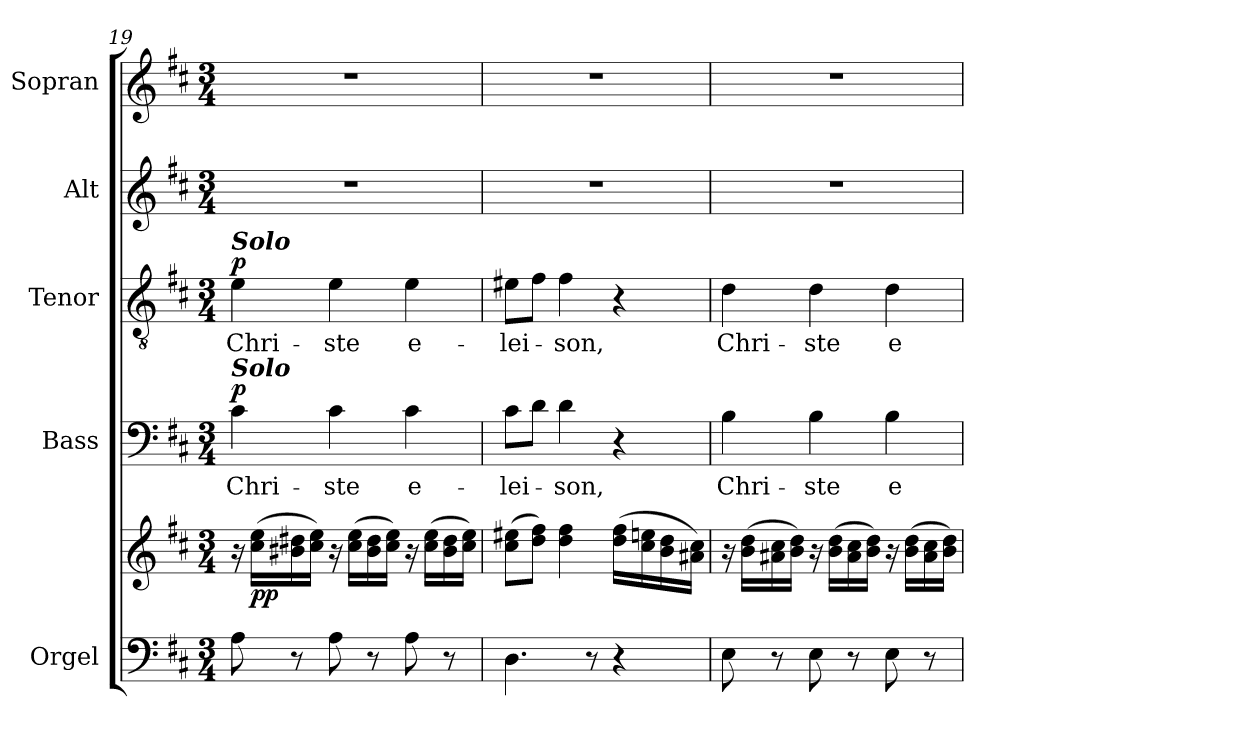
**kern	**kern	**dynam	**kern	**text	**dynam	**kern	**text	**dynam	**kern	**kern
*part5	*part5	*part5	*part4	*part4	*part4	*part3	*part3	*part3	*part2	*part1
*staff6	*staff5	*staff5/6	*staff4	*staff4	*staff4	*staff3	*staff3	*staff3	*staff2	*staff1
*I"Orgel	*	*	*I"Bass	*	*	*I"Tenor	*	*	*I"Alt	*I"Sopran
*I'Org.	*	*	*I'B.	*	*	*I'T.	*	*	*I'A.	*I'S.
*clefF4	*clefG2	*	*clefF4	*	*	*clefGv2	*	*	*clefG2	*clefG2
*k[f#c#]	*k[f#c#]	*	*k[f#c#]	*	*	*k[f#c#]	*	*	*k[f#c#]	*k[f#c#]
*D:	*D:	*	*D:	*	*	*D:	*	*	*D:	*D:
*M3/4	*M3/4	*	*M3/4	*	*	*M3/4	*	*	*M3/4	*M3/4
=19	=19	=19	=19	=19	=19	=19	=19	=19	=19	=19
!	!	!	!	!	!	!LO:TX:a:Bi:t=Solo	!	!	!	!
!	!	!	!LO:TX:a:Bi:t=Solo	!	!	!	!	!	!	!
!	!	!	!	!LO:LY:b	!LO:DY:a	!	!LO:LY:b	!LO:DY:a	!	!
8A\	16r	.	4c#\	Chri-	p	4e\	Chri-	p	2.r	2.r
!	!	!LO:DY:b	!	!	!	!	!	!	!	!
.	(>16cc#\ 16ee\LL	pp	.	.	.	.	.	.	.	.
8r	16b#X\ 16dd#X\	.	.	.	.	.	.	.	.	.
.	16cc#\ 16ee\JJ)	.	.	.	.	.	.	.	.	.
!	!	!	!	!LO:LY:b	!	!	!LO:LY:b	!	!	!
8A\	16r	.	4c#\	-ste	.	4e\	-ste	.	.	.
.	(>16cc#\ 16ee\LL	.	.	.	.	.	.	.	.	.
8r	16b#\ 16dd#\	.	.	.	.	.	.	.	.	.
.	16cc#\ 16ee\JJ)	.	.	.	.	.	.	.	.	.
!	!	!	!	!LO:LY:b	!	!	!LO:LY:b	!	!	!
8A\	16r	.	4c#\	e-	.	4e\	e-	.	.	.
.	(>16cc#\ 16ee\LL	.	.	.	.	.	.	.	.	.
8r	16b#\ 16dd#\	.	.	.	.	.	.	.	.	.
.	16cc#\ 16ee\JJ)	.	.	.	.	.	.	.	.	.
=20	=20	=20	=20	=20	=20	=20	=20	=20	=20	=20
!	!	!	!	!LO:LY:b	!	!	!LO:LY:b	!	!	!
4.D\	(>8cc#\ 8ee#X\L	.	8c#\L	-lei-	.	8e#X\L	-lei-	.	2.r	2.r
.	8dd\ 8ff#\J)	.	8d\J	.	.	8f#\J	.	.	.	.
!	!	!	!	!LO:LY:b	!	!	!LO:LY:b	!	!	!
.	4dd\ 4ff#\	.	4d\	-son,	.	4f#\	-son,	.	.	.
8r	.	.	.	.	.	.	.	.	.	.
4r	(>16dd\ 16ff#\LL	.	4r	.	.	4r	.	.	.	.
.	16cc#\ 16een\	.	.	.	.	.	.	.	.	.
.	16b\ 16dd\	.	.	.	.	.	.	.	.	.
.	16a#X\ 16cc#\JJ)	.	.	.	.	.	.	.	.	.
=21	=21	=21	=21	=21	=21	=21	=21	=21	=21	=21
!	!	!	!	!LO:LY:b	!	!	!LO:LY:b	!	!	!
8E\	16r	.	4B\	Chri-	.	4d\	Chri-	.	2.r	2.r
.	(>16b\ 16dd\LL	.	.	.	.	.	.	.	.	.
8r	16a#X\ 16cc#\	.	.	.	.	.	.	.	.	.
.	16b\ 16dd\JJ)	.	.	.	.	.	.	.	.	.
!	!	!	!	!LO:LY:b	!	!	!LO:LY:b	!	!	!
8E\	16r	.	4B\	-ste	.	4d\	-ste	.	.	.
.	(>16b\ 16dd\LL	.	.	.	.	.	.	.	.	.
8r	16a#\ 16cc#\	.	.	.	.	.	.	.	.	.
.	16b\ 16dd\JJ)	.	.	.	.	.	.	.	.	.
!	!	!	!	!LO:LY:b	!	!	!LO:LY:b	!	!	!
8E\	16r	.	4B\	e-	.	4d\	e-	.	.	.
.	(>16b\ 16dd\LL	.	.	.	.	.	.	.	.	.
8r	16a#\ 16cc#\	.	.	.	.	.	.	.	.	.
.	16b\ 16dd\JJ)	.	.	.	.	.	.	.	.	.
=	=	=	=	=	=	=	=	=	=	=
*-	*-	*-	*-	*-	*-	*-	*-	*-	*-	*-
